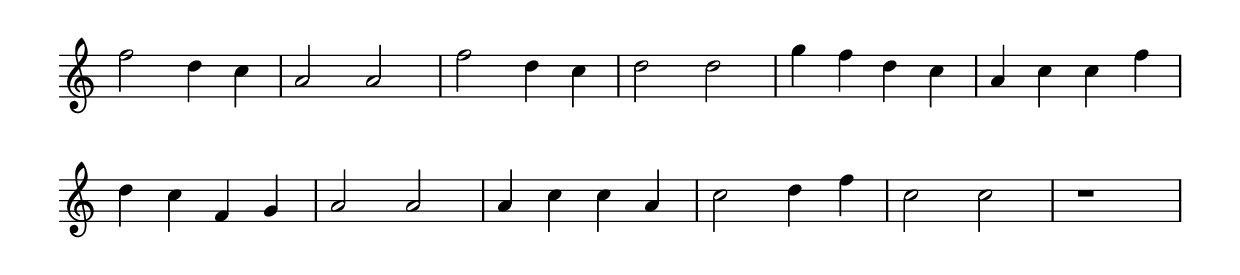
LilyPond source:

\version "2.4"
\paper{ linewidth=15\cm leftmargin=3\cm rightmargin=3\cm indent=0\mm }

% Figure 3

\score {
 \new Staff \with { \remove "Time_signature_engraver" }
 \relative c'' {
  \clef treble
  \time 2/2
  \set Score.barNumberVisibility = ##f
  f2 d4 c | a2 a | f' d4 c | d2 d | g4 f d c | a c c f | \break
  d c f, g | a2 a | a4 c c a | c2 d4 f | c2 c | r1 |
 }
 \layout { }
 \midi { \tempo 2=112 }
}

